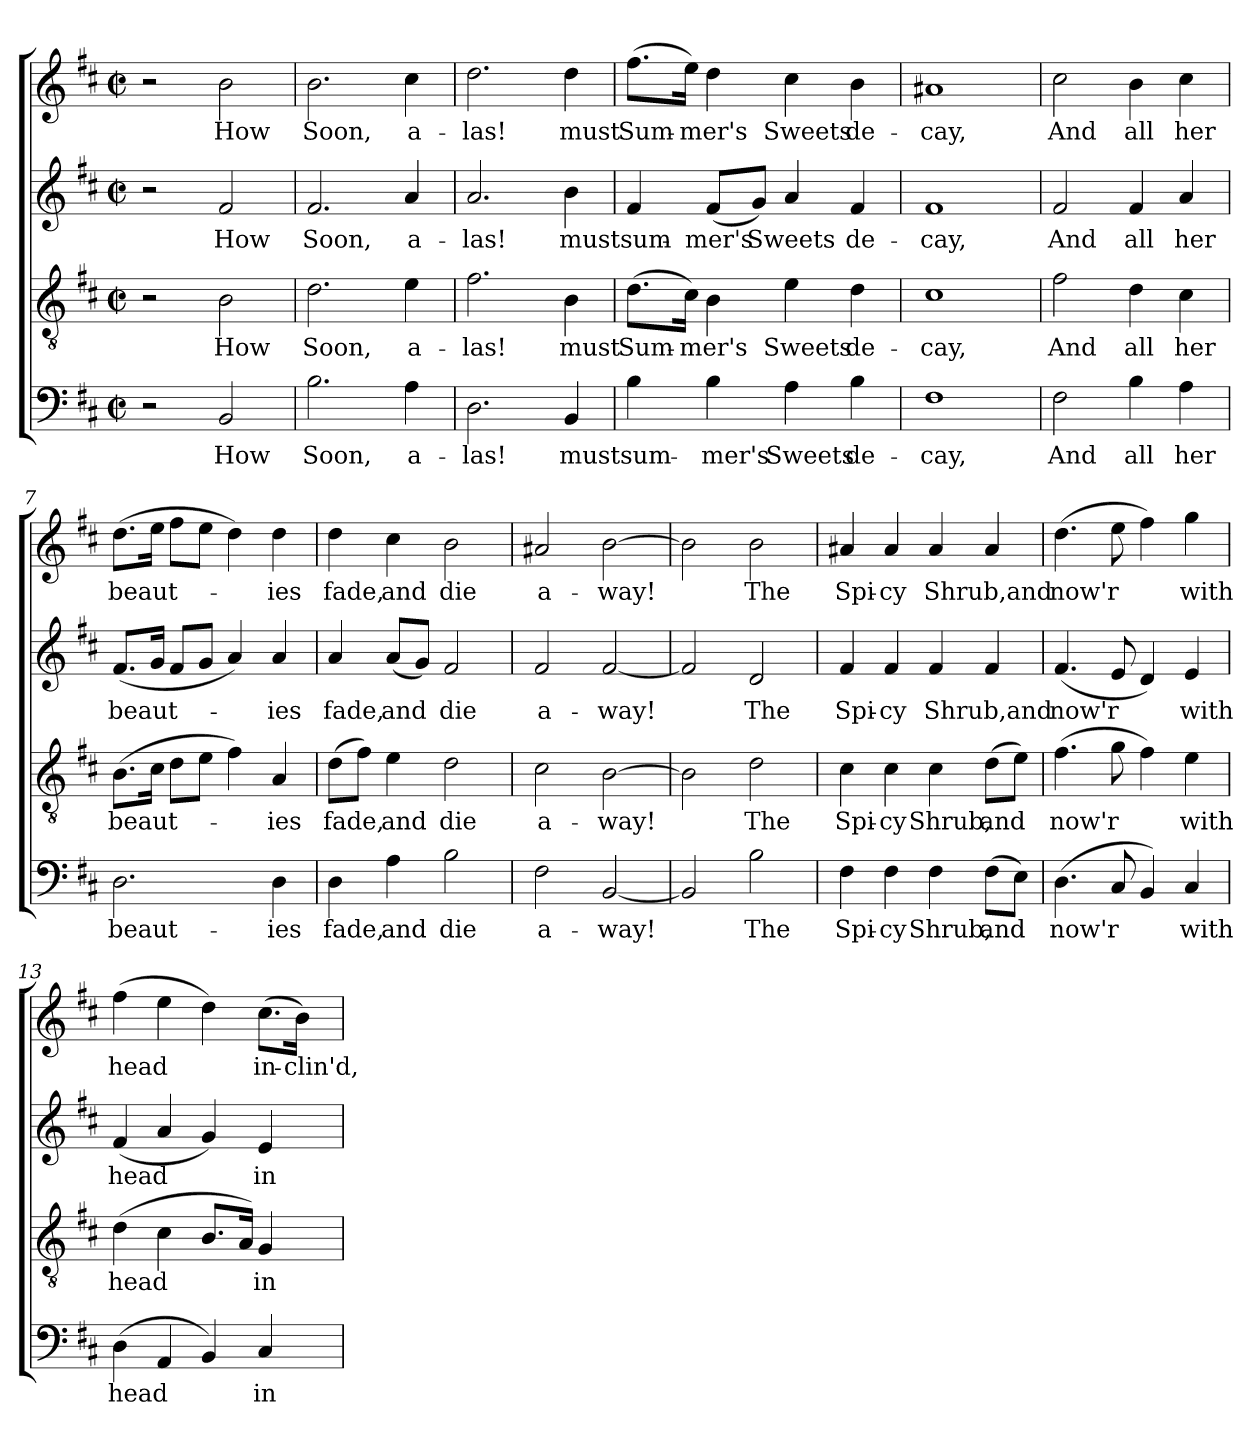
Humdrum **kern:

**kern	**text	**kern	**text	**kern	**text	**kern	**text
*part4	*part4	*part3	*part3	*part2	*part2	*part1	*part1
*staff4	*staff4	*staff3	*staff3	*staff2	*staff2	*staff1	*staff1
*clefF4	*	*clefGv2	*	*clefG2	*	*clefG2	*
*k[f#c#]	*	*k[f#c#]	*	*k[f#c#]	*	*k[f#c#]	*
*D:	*	*D:	*	*D:	*	*D:	*
*M2/2	*	*M2/2	*	*M2/2	*	*M2/2	*
*met(c|)	*	*met(c|)	*	*met(c|)	*	*met(c|)	*
=1	=1	=1	=1	=1	=1	=1	=1
2r	.	2r	.	2r	.	2r	.
!	!LO:LY:b	!	!LO:LY:b	!	!LO:LY:b	!	!LO:LY:b
2BB/	How	2B\	How	2f#/	How	2b\	How
=2	=2	=2	=2	=2	=2	=2	=2
!	!LO:LY:b	!	!LO:LY:b	!	!LO:LY:b	!	!LO:LY:b
2.B\	Soon,	2.d\	Soon,	2.f#/	Soon,	2.b\	Soon,
!	!LO:LY:b	!	!LO:LY:b	!	!LO:LY:b	!	!LO:LY:b
4A\	a-	4e\	a-	4a/	a-	4cc#\	a-
=3	=3	=3	=3	=3	=3	=3	=3
!	!LO:LY:b	!	!LO:LY:b	!	!LO:LY:b	!	!LO:LY:b
2.D\	-las!	2.f#\	-las!	2.a/	-las!	2.dd\	-las!
!	!LO:LY:b	!	!LO:LY:b	!	!LO:LY:b	!	!LO:LY:b
4BB/	mustsum-	4B\	must	4b\	mustsum-	4dd\	must
=4	=4	=4	=4	=4	=4	=4	=4
!	!	!	!LO:LY:b	!	!	!	!LO:LY:b
4B\	.	(>8.d\L	Sum-	4f#/	.	(>8.ff#\L	Sum-
!	!	!	!LO:LY:b	!	!	!	!LO:LY:b
.	.	16c#\Jk)	-mer's	.	.	16ee\Jk)	-mer's
!	!LO:LY:b	!	!	!	!LO:LY:b	!	!
4B\	-mer's	4B\	.	(<8f#/L	-mer's	4dd\	.
!	!	!	!	!	!LO:LY:b	!	!
.	.	.	.	8g/J)	Sweets	.	.
!	!LO:LY:b	!	!LO:LY:b	!	!	!	!LO:LY:b
4A\	Sweets	4e\	Sweets	4a/	.	4cc#\	Sweets
!	!LO:LY:b	!	!LO:LY:b	!	!LO:LY:b	!	!LO:LY:b
4B\	de-	4d\	de-	4f#/	de-	4b\	de-
=5	=5	=5	=5	=5	=5	=5	=5
!	!LO:LY:b	!	!LO:LY:b	!	!LO:LY:b	!	!LO:LY:b
1F#	-cay,	1c#	-cay,	1f#	-cay,	1a#X	-cay,
=6	=6	=6	=6	=6	=6	=6	=6
!	!LO:LY:b	!	!LO:LY:b	!	!LO:LY:b	!	!LO:LY:b
2F#\	And	2f#\	And	2f#/	And	2cc#\	And
!	!LO:LY:b	!	!LO:LY:b	!	!LO:LY:b	!	!LO:LY:b
4B\	all	4d\	all	4f#/	all	4b\	all
!	!LO:LY:b	!	!LO:LY:b	!	!LO:LY:b	!	!LO:LY:b
4A\	her	4c#\	her	4a/	her	4cc#\	her
=7	=7	=7	=7	=7	=7	=7	=7
!	!LO:LY:b	!	!LO:LY:b	!	!LO:LY:b	!	!LO:LY:b
2.D\	beaut-	(>8.B\L	beaut-	(<8.f#/L	beaut-	(>8.dd\L	beaut-
.	.	16c#\Jk	.	16g/Jk	.	16ee\Jk	.
.	.	8d\L	.	8f#/L	.	8ff#\L	.
.	.	8e\J	.	8g/J	.	8ee\J	.
.	.	4f#\)	.	4a/)	.	4dd\)	.
!	!LO:LY:b	!	!LO:LY:b	!	!LO:LY:b	!	!LO:LY:b
4D\	-ies	4A/	-ies	4a/	-ies	4dd\	-ies
=8	=8	=8	=8	=8	=8	=8	=8
!	!LO:LY:b	!	!LO:LY:b	!	!LO:LY:b	!	!LO:LY:b
4D\	fade,	(>8d\L	fade,	4a/	fade,	4dd\	fade,
.	.	8f#\J)	.	.	.	.	.
!	!LO:LY:b	!	!LO:LY:b	!	!LO:LY:b	!	!LO:LY:b
4A\	and	4e\	and	(<8a/L	and	4cc#\	and
.	.	.	.	8g/J)	.	.	.
!	!LO:LY:b	!	!LO:LY:b	!	!LO:LY:b	!	!LO:LY:b
2B\	die	2d\	die	2f#/	die	2b\	die
=9	=9	=9	=9	=9	=9	=9	=9
!	!LO:LY:b	!	!LO:LY:b	!	!LO:LY:b	!	!LO:LY:b
2F#\	a-	2c#\	a-	2f#/	a-	2a#X/	a-
!	!LO:LY:b	!	!LO:LY:b	!	!LO:LY:b	!	!LO:LY:b
[<2BB/	-way!	[<2B\	-way!	[<2f#/	-way!	[<2b\	-way!
!!LO:LB:g=z
=10	=10	=10	=10	=10	=10	=10	=10
2BB/]	.	2B\]	.	2f#/]	.	2b\]	.
!	!LO:LY:b	!	!LO:LY:b	!	!LO:LY:b	!	!LO:LY:b
2B\	The	2d\	The	2d/	The	2b\	The
=11	=11	=11	=11	=11	=11	=11	=11
!	!LO:LY:b	!	!LO:LY:b	!	!LO:LY:b	!	!LO:LY:b
4F#\	Spi-	4c#\	Spi-	4f#/	Spi-	4a#X/	Spi-
!	!LO:LY:b:rj	!	!LO:LY:b:rj	!	!LO:LY:b:rj	!	!LO:LY:b:rj
4F#\	-cy	4c#\	-cy	4f#/	-cy	4a#/	-cy
!	!LO:LY:b	!	!LO:LY:b	!	!LO:LY:b	!	!LO:LY:b
4F#\	Shrub,	4c#\	Shrub,	4f#/	Shrub,and	4a#/	Shrub,and
!	!LO:LY:b	!	!LO:LY:b	!	!	!	!
(>8F#\L	and	(>8d\L	and	4f#/	.	4a#/	.
8E\J)	.	8e\J)	.	.	.	.	.
=12	=12	=12	=12	=12	=12	=12	=12
!	!LO:LY:b	!	!LO:LY:b	!	!LO:LY:b	!	!LO:LY:b
(>4.D\	now'r	(>4.f#\	now'r	(<4.f#/	now'r	(>4.dd\	now'r
8C#/	.	8g\	.	8e/	.	8ee\	.
4BB/)	.	4f#\)	.	4d/)	.	4ff#\)	.
!	!LO:LY:b	!	!LO:LY:b	!	!LO:LY:b	!	!LO:LY:b
4C#/	with	4e\	with	4e/	with	4gg\	with
=13	=13	=13	=13	=13	=13	=13	=13
!	!LO:LY:b	!	!LO:LY:b	!	!LO:LY:b	!	!LO:LY:b
(>4D\	head	(>4d\	head	(<4f#/	head	(>4ff#\	head
4AA/	.	4c#\	.	4a/	.	4ee\	.
4BB/)	.	8.B/L	.	4g/)	.	4dd\)	.
.	.	16A/Jk)	.	.	.	.	.
!	!LO:LY:b	!	!LO:LY:b	!	!LO:LY:b	!	!LO:LY:b
4C#/	in	4G/	in	4e/	in-	(>8.cc#\L	in-
!	!	!	!	!	!	!	!LO:LY:b
.	.	.	.	.	.	16b\Jk)	-clin'd,
=	=	=	=	=	=	=	=
*-	*-	*-	*-	*-	*-	*-	*-
